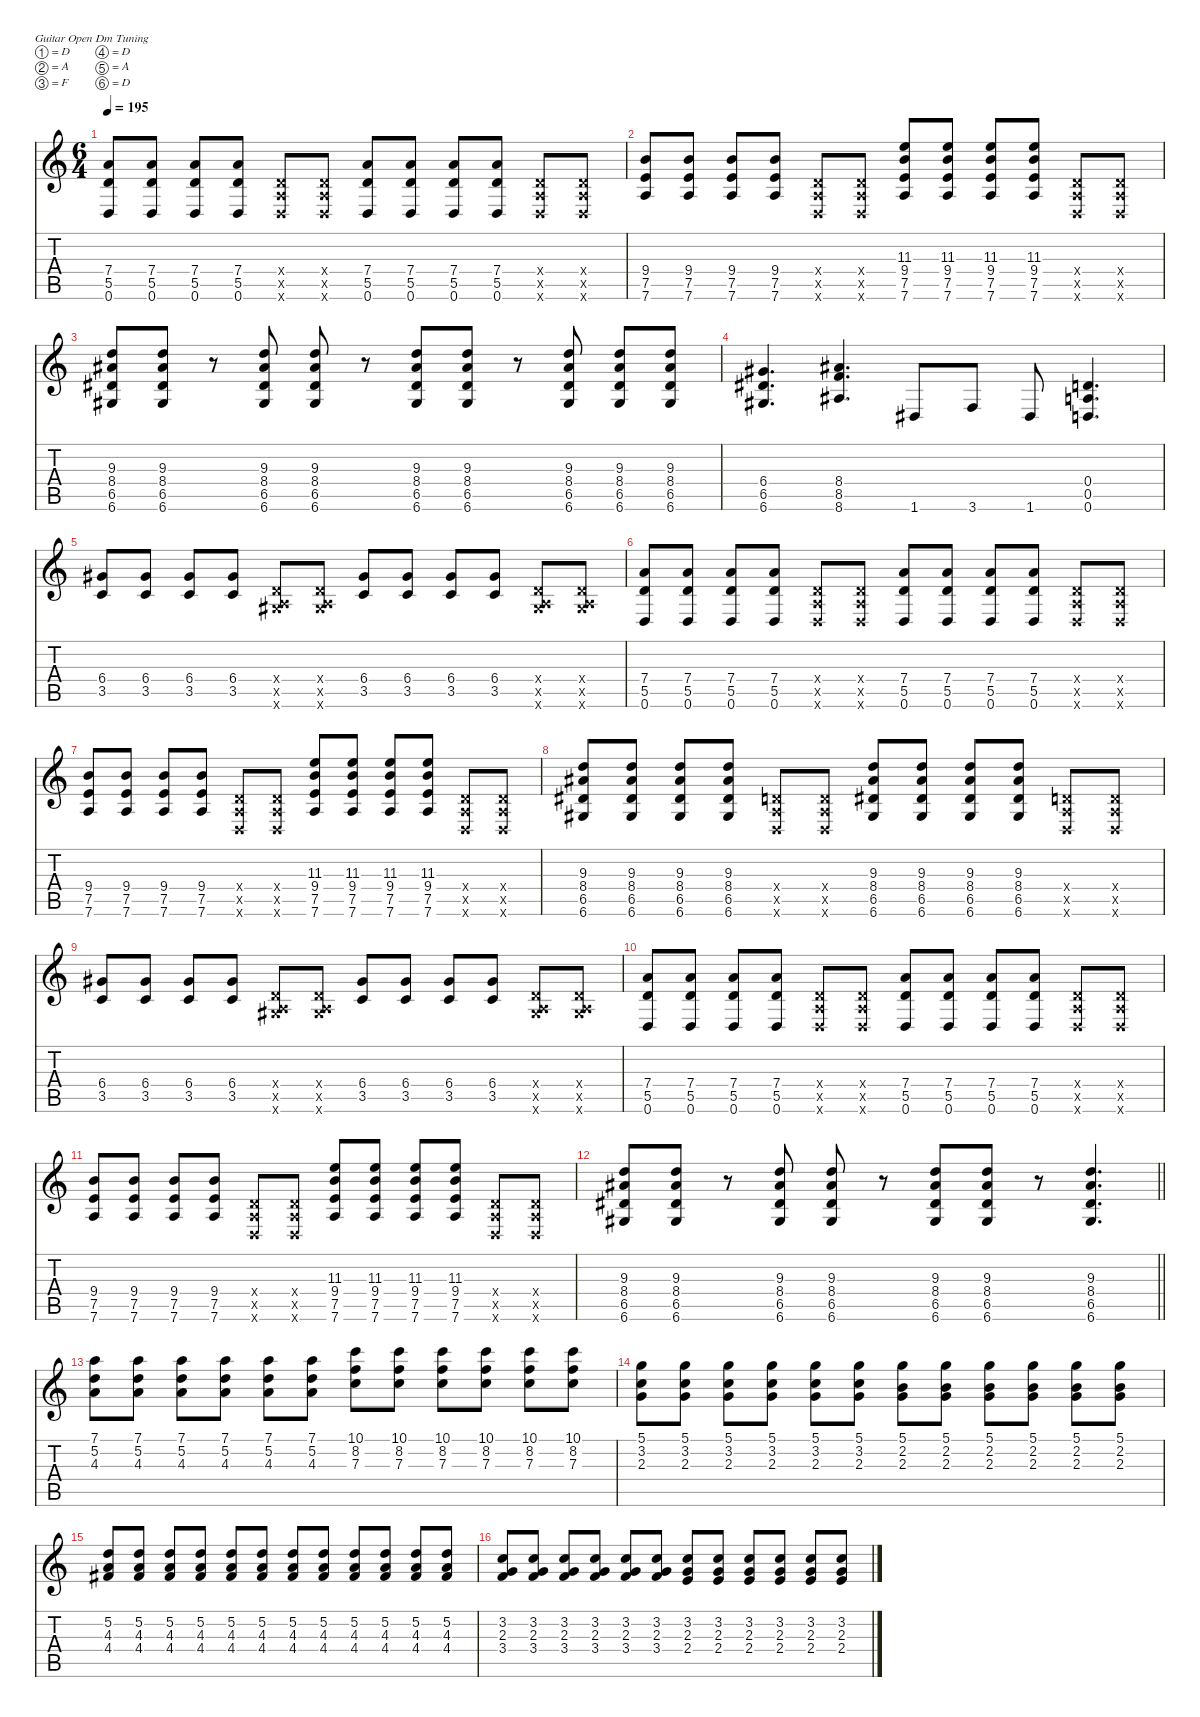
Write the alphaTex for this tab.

\defaultSystemsLayout 4
\hideDynamics
\bracketExtendMode nobrackets
\singleTrackTrackNamePolicy hidden
\multiTrackTrackNamePolicy hidden
\firstSystemTrackNameMode fullname
\firstSystemTrackNameOrientation horizontal
\otherSystemsTrackNameOrientation horizontal
\track ("Guitar 1" "dist.guit.") {defaultSystemsLayout 4 mute instrument distortionguitar}
\staff {score tabs}
\tuning (D4 A3 F3 D3 A2 D2)
\ts (6 4)
\tempo 195
\clef g2
\ks c
(7.4 5.5 0.6).8{dy f beam Up} (7.4 5.5 0.6).8{beam Up} (7.4 5.5 0.6).8{beam Up} (7.4 5.5 0.6).8{beam Up} (0.4{x} 0.5{x} 0.6{x}).8{beam Up} (0.4{x} 0.5{x} 0.6{x}).8{beam Up} (7.4 5.5 0.6).8{beam Up} (7.4 5.5 0.6).8{beam Up} (7.4 5.5 0.6).8{beam Up} (7.4 5.5 0.6).8{beam Up} (0.4{x} 0.5{x} 0.6{x}).8{beam Up} (0.4{x} 0.5{x} 0.6{x}).8{beam Up} |
(9.4 7.5 7.6).8{beam Up} (9.4 7.5 7.6).8{beam Up} (9.4 7.5 7.6).8{beam Up} (9.4 7.5 7.6).8{beam Up} (0.4{x} 0.5{x} 0.6{x}).8{beam Up} (0.4{x} 0.5{x} 0.6{x}).8{beam Up} (11.3 9.4 7.5 7.6).8{beam Up} (11.3 9.4 7.5 7.6).8{beam Up} (11.3 9.4 7.5 7.6).8{beam Up} (11.3 9.4 7.5 7.6).8{beam Up} (0.4{x} 0.5{x} 0.6{x}).8{beam Up} (0.4{x} 0.5{x} 0.6{x}).8{beam Up} |
(9.3 8.4{acc #} 6.5{acc #} 6.6{acc #}).8{beam Up} (9.3 8.4{acc #} 6.5{acc #} 6.6{acc #}).8{beam Up} r.8{beam Up} (9.3 8.4{acc #} 6.5{acc #} 6.6{acc #}).8{beam Up} (9.3 8.4{acc #} 6.5{acc #} 6.6{acc #}).8{dy mf beam Up} r.8{beam Up} (9.3 8.4{acc #} 6.5{acc #} 6.6{acc #}).8{dy f beam Up} (9.3 8.4{acc #} 6.5{acc #} 6.6{acc #}).8{beam Up} r.8{beam Up} (9.3 8.4{acc #} 6.5{acc #} 6.6{acc #}).8{beam Up} (9.3 8.4{acc #} 6.5{acc #} 6.6{acc #}).8{beam Up} (9.3 8.4{acc #} 6.5{acc #} 6.6{acc #}).8{beam Up} |
(6.4{acc #} 6.5{acc #} 6.6{acc #}).4{d beam Up} (8.4{acc #} 8.5 8.6{acc #}).4{d beam Up} 1.6{acc #}.8{beam Up} 3.6.8{beam Up} 1.6{acc #}.8{beam Up} (0.4 0.5 0.6).4{d beam Up} |
(6.4{acc #} 3.5).8{beam Up} (6.4{acc #} 3.5).8{beam Up} (6.4{acc #} 3.5).8{beam Up} (6.4{acc #} 3.5).8{beam Up} (0.4{x} 0.5{x} 6.6{x acc #}).8{beam Up} (0.4{x} 0.5{x} 6.6{x acc #}).8{beam Up} (6.4{acc #} 3.5).8{beam Up} (6.4{acc #} 3.5).8{beam Up} (6.4{acc #} 3.5).8{beam Up} (6.4{acc #} 3.5).8{beam Up} (0.4{x} 0.5{x} 6.6{x acc #}).8{beam Up} (0.4{x} 0.5{x} 6.6{x acc #}).8{beam Up} |
(7.4 5.5 0.6).8{beam Up} (7.4 5.5 0.6).8{beam Up} (7.4 5.5 0.6).8{beam Up} (7.4 5.5 0.6).8{beam Up} (0.4{x} 0.5{x} 0.6{x}).8{beam Up} (0.4{x} 0.5{x} 0.6{x}).8{beam Up} (7.4 5.5 0.6).8{beam Up} (7.4 5.5 0.6).8{beam Up} (7.4 5.5 0.6).8{beam Up} (7.4 5.5 0.6).8{beam Up} (0.4{x} 0.5{x} 0.6{x}).8{beam Up} (0.4{x} 0.5{x} 0.6{x}).8{beam Up} |
(9.4 7.5 7.6).8{beam Up} (9.4 7.5 7.6).8{beam Up} (9.4 7.5 7.6).8{beam Up} (9.4 7.5 7.6).8{beam Up} (0.4{x} 0.5{x} 0.6{x}).8{beam Up} (0.4{x} 0.5{x} 0.6{x}).8{beam Up} (11.3 9.4 7.5 7.6).8{beam Up} (11.3 9.4 7.5 7.6).8{beam Up} (11.3 9.4 7.5 7.6).8{beam Up} (11.3 9.4 7.5 7.6).8{beam Up} (0.4{x} 0.5{x} 0.6{x}).8{beam Up} (0.4{x} 0.5{x} 0.6{x}).8{beam Up} |
(9.3 8.4{acc #} 6.5{acc #} 6.6{acc #}).8{beam Up} (9.3 8.4{acc #} 6.5{acc #} 6.6{acc #}).8{beam Up} (9.3 8.4{acc #} 6.5{acc #} 6.6{acc #}).8{beam Up} (9.3 8.4{acc #} 6.5{acc #} 6.6{acc #}).8{beam Up} (0.4{x} 0.5{x} 0.6{x}).8{beam Up} (0.4{x} 0.5{x} 0.6{x}).8{beam Up} (9.3 8.4{acc #} 6.5{acc #} 6.6{acc #}).8{beam Up} (9.3 8.4{acc #} 6.5{acc #} 6.6{acc #}).8{beam Up} (9.3 8.4{acc #} 6.5{acc #} 6.6{acc #}).8{beam Up} (9.3 8.4{acc #} 6.5{acc #} 6.6{acc #}).8{beam Up} (0.4{x} 0.5{x} 0.6{x}).8{beam Up} (0.4{x} 0.5{x} 0.6{x}).8{beam Up} |
(6.4{acc #} 3.5).8{beam Up} (6.4{acc #} 3.5).8{beam Up} (6.4{acc #} 3.5).8{beam Up} (6.4{acc #} 3.5).8{beam Up} (0.4{x} 0.5{x} 6.6{x acc #}).8{beam Up} (0.4{x} 0.5{x} 6.6{x acc #}).8{beam Up} (6.4{acc #} 3.5).8{beam Up} (6.4{acc #} 3.5).8{beam Up} (6.4{acc #} 3.5).8{beam Up} (6.4{acc #} 3.5).8{beam Up} (0.4{x} 0.5{x} 6.6{x acc #}).8{beam Up} (0.4{x} 0.5{x} 6.6{x acc #}).8{beam Up} |
(7.4 5.5 0.6).8{beam Up} (7.4 5.5 0.6).8{beam Up} (7.4 5.5 0.6).8{beam Up} (7.4 5.5 0.6).8{beam Up} (0.4{x} 0.5{x} 0.6{x}).8{beam Up} (0.4{x} 0.5{x} 0.6{x}).8{beam Up} (7.4 5.5 0.6).8{beam Up} (7.4 5.5 0.6).8{beam Up} (7.4 5.5 0.6).8{beam Up} (7.4 5.5 0.6).8{beam Up} (0.4{x} 0.5{x} 0.6{x}).8{beam Up} (0.4{x} 0.5{x} 0.6{x}).8{beam Up} |
(9.4 7.5 7.6).8{beam Up} (9.4 7.5 7.6).8{beam Up} (9.4 7.5 7.6).8{beam Up} (9.4 7.5 7.6).8{beam Up} (0.4{x} 0.5{x} 0.6{x}).8{beam Up} (0.4{x} 0.5{x} 0.6{x}).8{beam Up} (11.3 9.4 7.5 7.6).8{beam Up} (11.3 9.4 7.5 7.6).8{beam Up} (11.3 9.4 7.5 7.6).8{beam Up} (11.3 9.4 7.5 7.6).8{beam Up} (0.4{x} 0.5{x} 0.6{x}).8{beam Up} (0.4{x} 0.5{x} 0.6{x}).8{beam Up} |
\barLineRight lightlight
(9.3 8.4{acc #} 6.5{acc #} 6.6{acc #}).8{beam Up} (9.3 8.4{acc #} 6.5{acc #} 6.6{acc #}).8{beam Up} r.8{beam Up} (9.3 8.4{acc #} 6.5{acc #} 6.6{acc #}).8{beam Up} (9.3 8.4{acc #} 6.5{acc #} 6.6{acc #}).8{dy mf beam Up} r.8{beam Up} (9.3 8.4{acc #} 6.5{acc #} 6.6{acc #}).8{dy f beam Up} (9.3 8.4{acc #} 6.5{acc #} 6.6{acc #}).8{beam Up} r.8{beam Up} (9.3 8.4{acc #} 6.5{acc #} 6.6{acc #}).4{d beam Up} |
(7.1 5.2 4.3).8{beam Down} (7.1 5.2 4.3).8{beam Down} (7.1 5.2 4.3).8{beam Down} (7.1 5.2 4.3).8{beam Down} (7.1 5.2 4.3).8{beam Down} (7.1 5.2 4.3).8{beam Down} (10.1 8.2 7.3).8{beam Down} (10.1 8.2 7.3).8{beam Down} (10.1 8.2 7.3).8{beam Down} (10.1 8.2 7.3).8{beam Down} (10.1 8.2 7.3).8{beam Down} (10.1 8.2 7.3).8{beam Down} |
(5.1 3.2 2.3).8{beam Down} (5.1 3.2 2.3).8{beam Down} (5.1 3.2 2.3).8{beam Down} (5.1 3.2 2.3).8{beam Down} (5.1 3.2 2.3).8{beam Down} (5.1 3.2 2.3).8{beam Down} (5.1 2.2 2.3).8{beam Down} (5.1 2.2 2.3).8{beam Down} (5.1 2.2 2.3).8{beam Down} (5.1 2.2 2.3).8{beam Down} (5.1 2.2 2.3).8{beam Down} (5.1 2.2 2.3).8{beam Down} |
(5.2 4.3 4.4{acc #}).8{beam Up} (5.2 4.3 4.4{acc #}).8{beam Up} (5.2 4.3 4.4{acc #}).8{beam Up} (5.2 4.3 4.4{acc #}).8{beam Up} (5.2 4.3 4.4{acc #}).8{beam Up} (5.2 4.3 4.4{acc #}).8{beam Up} (5.2 4.3 4.4{acc #}).8{beam Up} (5.2 4.3 4.4{acc #}).8{beam Up} (5.2 4.3 4.4{acc #}).8{beam Up} (5.2 4.3 4.4{acc #}).8{beam Up} (5.2 4.3 4.4{acc #}).8{beam Up} (5.2 4.3 4.4{acc #}).8{beam Up} |
(3.2 2.3 3.4).8{beam Up} (3.2 2.3 3.4).8{beam Up} (3.2 2.3 3.4).8{beam Up} (3.2 2.3 3.4).8{beam Up} (3.2 2.3 3.4).8{beam Up} (3.2 2.3 3.4).8{beam Up} (3.2 2.3 2.4).8{beam Up} (3.2 2.3 2.4).8{beam Up} (3.2 2.3 2.4).8{beam Up} (3.2 2.3 2.4).8{beam Up} (3.2 2.3 2.4).8{beam Up} (3.2 2.3 2.4).8{beam Up}
